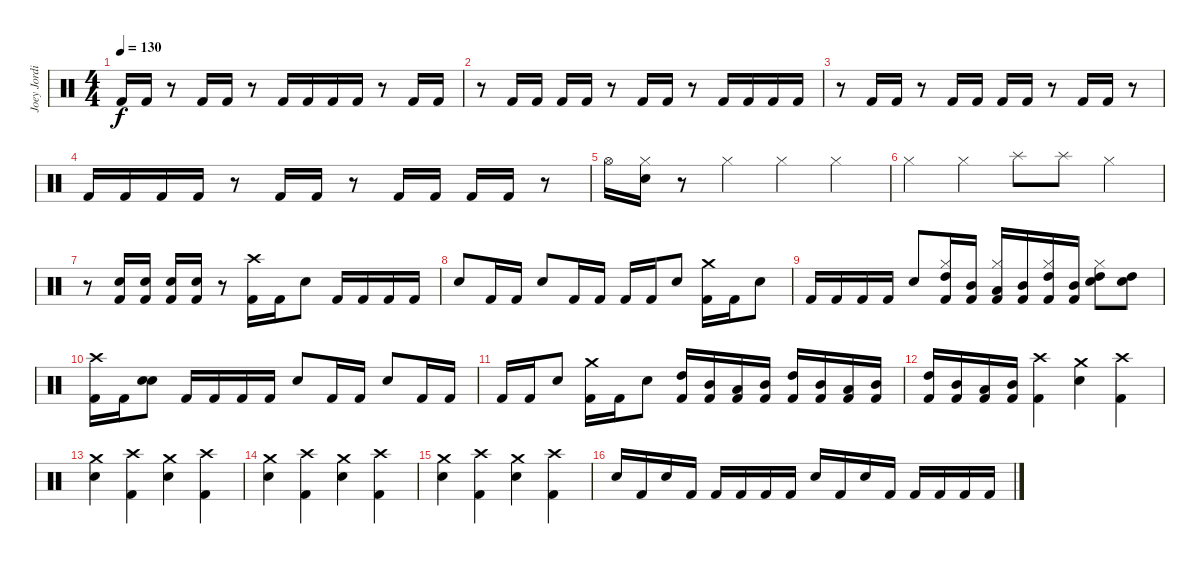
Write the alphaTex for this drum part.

\track ("Joey Jordison" "Joey Jordi") {instrument percussion}
\staff {score}
\articulation defaults
\ts (4 4)
\tempo 130
\clef neutral
\ks c "Kick (hit) 2".16{dy f} "Kick (hit) 2".16
r.8 "Kick (hit) 2".16 "Kick (hit) 2".16 r.8 "Kick (hit) 2".16 "Kick (hit) 2".16 "Kick (hit) 2".16 "Kick (hit) 2".16 r.8 "Kick (hit) 2".16 "Kick (hit) 2".16 |
r.8 "Kick (hit) 2".16 "Kick (hit) 2".16 "Kick (hit) 2".16 "Kick (hit) 2".16 r.8 "Kick (hit) 2".16 "Kick (hit) 2".16 r.8 "Kick (hit) 2".16 "Kick (hit) 2".16 "Kick (hit) 2".16 "Kick (hit) 2".16 |
r.8 "Kick (hit) 2".16 "Kick (hit) 2".16 r.8 "Kick (hit) 2".16 "Kick (hit) 2".16 "Kick (hit) 2".16 "Kick (hit) 2".16 r.8 "Kick (hit) 2".16 "Kick (hit) 2".16 r.8 |
"Kick (hit) 2".16 "Kick (hit) 2".16 "Kick (hit) 2".16 "Kick (hit) 2".16 r.8 "Kick (hit) 2".16 "Kick (hit) 2".16 r.8 "Kick (hit) 2".16 "Kick (hit) 2".16 "Kick (hit) 2".16 "Kick (hit) 2".16 r.8 |
"Hi-Hat (open)".16 ("Hi-Hat (closed)" "Electric Snare (hit)").16 r.8 "Hi-Hat (closed)".4 "Hi-Hat (closed)".4 "Hi-Hat (closed)".4 |
"Hi-Hat (closed)".4 "Hi-Hat (closed)".4 "Splash (hit)".8 "Splash (hit)".8 "Hi-Hat (closed)".4 |
r.8 ("Electric Snare (hit)" "Kick (hit) 2").16 ("Electric Snare (hit)" "Kick (hit) 2").16 ("Electric Snare (hit)" "Kick (hit) 2").16 ("Electric Snare (hit)" "Kick (hit) 2").16 r.8 ("Crash high (hit)" "Kick (hit) 2").16 "Kick (hit) 2".16 "Electric Snare (hit)".8 "Kick (hit) 2".16 "Kick (hit) 2".16 "Kick (hit) 2".16 "Kick (hit) 2".16 |
"Electric Snare (hit)".8 "Kick (hit) 2".16 "Kick (hit) 2".16 "Electric Snare (hit)".8 "Kick (hit) 2".16 "Kick (hit) 2".16 "Kick (hit) 2".16 "Kick (hit) 2".16 "Electric Snare (hit)".8 ("Crash medium (hit)" "Kick (hit) 2").16 "Kick (hit) 2".16 "Electric Snare (hit)".8 |
"Kick (hit) 2".16 "Kick (hit) 2".16 "Kick (hit) 2".16 "Kick (hit) 2".16 "Electric Snare (hit)".8 ("Hi-Hat (closed)" "High Tom (hit)" "Kick (hit) 2").16 ("Mid Tom (hit)" "Kick (hit) 2").16 ("Hi-Hat (closed)" "Low Tom (hit)" "Kick (hit) 2").16 ("Mid Tom (hit)" "Kick (hit) 2").16 ("Hi-Hat (closed)" "High Tom (hit)" "Kick (hit) 2").16 ("Mid Tom (hit)" "Kick (hit) 2").16 ("Hi-Hat (closed)" "High Tom (hit)" "Electric Snare (hit)").8 ("High Tom (hit)" "Electric Snare (hit)").8 |
("Crash high (hit)" "Kick (hit) 2").16 "Kick (hit) 2".16 ("Electric Snare (hit)" "Electric Snare (hit)").8 "Kick (hit) 2".16 "Kick (hit) 2".16 "Kick (hit) 2".16 "Kick (hit) 2".16 "Electric Snare (hit)".8 "Kick (hit) 2".16 "Kick (hit) 2".16 "Electric Snare (hit)".8 "Kick (hit) 2".16 "Kick (hit) 2".16 |
"Kick (hit) 2".16 "Kick (hit) 2".16 "Electric Snare (hit)".8 ("Crash medium (hit)" "Kick (hit) 2").16 "Kick (hit) 2".16 "Electric Snare (hit)".8 ("High Tom (hit)" "Kick (hit) 2").16 ("Mid Tom (hit)" "Kick (hit) 2").16 ("Low Tom (hit)" "Kick (hit) 2").16 ("Mid Tom (hit)" "Kick (hit) 2").16 ("High Tom (hit)" "Kick (hit) 2").16 ("Mid Tom (hit)" "Kick (hit) 2").16 ("Low Tom (hit)" "Kick (hit) 2").16 ("Mid Tom (hit)" "Kick (hit) 2").16 |
("High Tom (hit)" "Kick (hit) 2").16 ("Mid Tom (hit)" "Kick (hit) 2").16 ("Low Tom (hit)" "Kick (hit) 2").16 ("Mid Tom (hit)" "Kick (hit) 2").16 ("Crash high (hit)" "Kick (hit) 2").4 ("Crash medium (hit)" "Electric Snare (hit)").4 ("Crash high (hit)" "Kick (hit) 2").4 |
("Crash medium (hit)" "Electric Snare (hit)").4 ("Crash high (hit)" "Kick (hit) 2").4 ("Crash medium (hit)" "Electric Snare (hit)").4 ("Crash high (hit)" "Kick (hit) 2").4 |
("Crash medium (hit)" "Electric Snare (hit)").4 ("Crash high (hit)" "Kick (hit) 2").4 ("Crash medium (hit)" "Electric Snare (hit)").4 ("Crash high (hit)" "Kick (hit) 2").4 |
("Crash medium (hit)" "Electric Snare (hit)").4 ("Crash high (hit)" "Kick (hit) 2").4 ("Crash medium (hit)" "Electric Snare (hit)").4 ("Crash high (hit)" "Kick (hit) 2").4 |
"Electric Snare (hit)".16 "Kick (hit) 2".16 "Electric Snare (hit)".16 "Kick (hit) 2".16 "Kick (hit) 2".16 "Kick (hit) 2".16 "Kick (hit) 2".16 "Kick (hit) 2".16 "Electric Snare (hit)".16 "Kick (hit) 2".16 "Electric Snare (hit)".16 "Kick (hit) 2".16 "Kick (hit) 2".16 "Kick (hit) 2".16 "Kick (hit) 2".16 "Kick (hit) 2".16
